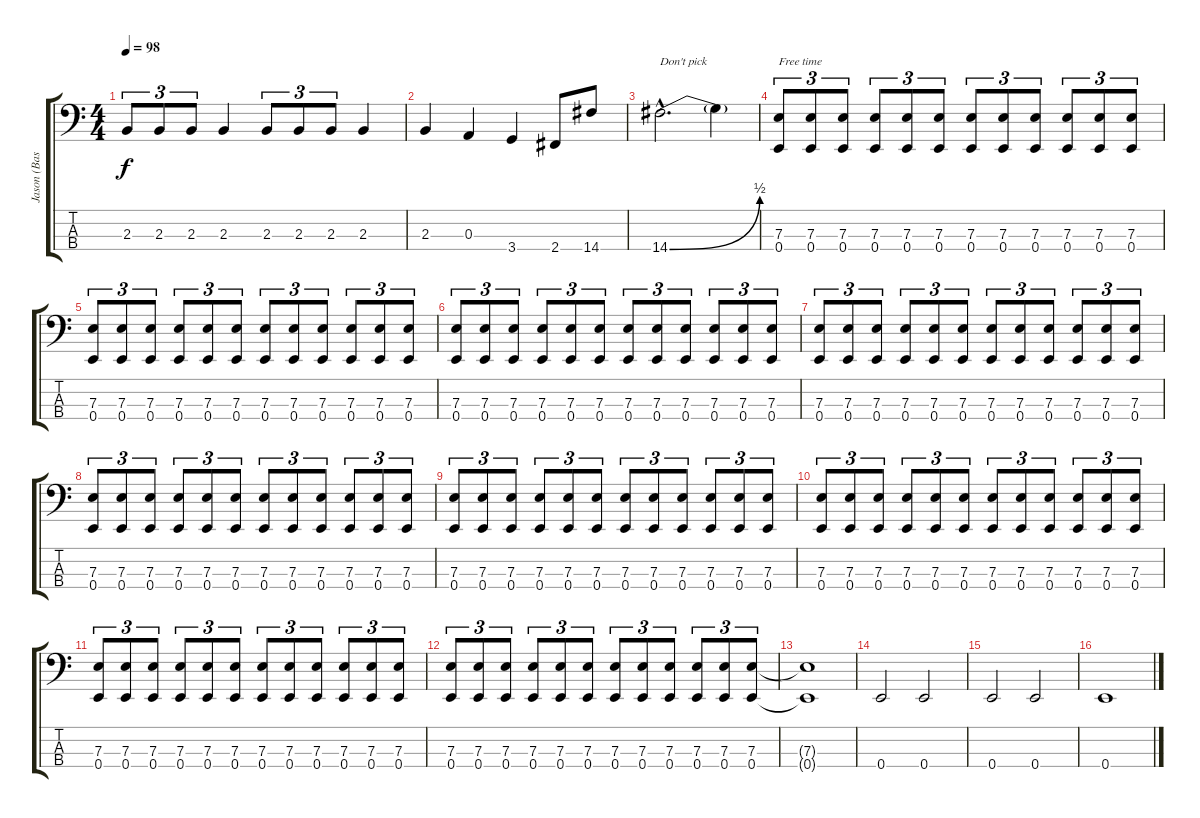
\track ("Jason (Bass)" "Jason (Bas") {instrument electricbasspick}
\staff {score tabs}
\tuning (G2 D2 A1 E1) {hide}
\ts (4 4)
\tempo 98
\clef f4
\ks c
2.3.8{tu (3 2) dy f} 2.3.8{tu (3 2)} 2.3.8{tu (3 2)} 2.3.4 2.3.8{tu (3 2)} 2.3.8{tu (3 2)} 2.3.8{tu (3 2)} 2.3.4 |
2.3.4 0.3.4 3.4.4 2.4.8 14.4.8 |
14.4{be (bend 0 0 60 2) hac}.2{d txt "Don't pick"} 14.4{t}.4 |
(7.3 0.4).8{tu (3 2) txt "Free time"} (7.3 0.4).8{tu (3 2)} (7.3 0.4).8{tu (3 2)} (7.3 0.4).8{tu (3 2)} (7.3 0.4).8{tu (3 2)} (7.3 0.4).8{tu (3 2)} (7.3 0.4).8{tu (3 2)} (7.3 0.4).8{tu (3 2)} (7.3 0.4).8{tu (3 2)} (7.3 0.4).8{tu (3 2)} (7.3 0.4).8{tu (3 2)} (7.3 0.4).8{tu (3 2)} |
(7.3 0.4).8{tu (3 2)} (7.3 0.4).8{tu (3 2)} (7.3 0.4).8{tu (3 2)} (7.3 0.4).8{tu (3 2)} (7.3 0.4).8{tu (3 2)} (7.3 0.4).8{tu (3 2)} (7.3 0.4).8{tu (3 2)} (7.3 0.4).8{tu (3 2)} (7.3 0.4).8{tu (3 2)} (7.3 0.4).8{tu (3 2)} (7.3 0.4).8{tu (3 2)} (7.3 0.4).8{tu (3 2)} |
(7.3 0.4).8{tu (3 2)} (7.3 0.4).8{tu (3 2)} (7.3 0.4).8{tu (3 2)} (7.3 0.4).8{tu (3 2)} (7.3 0.4).8{tu (3 2)} (7.3 0.4).8{tu (3 2)} (7.3 0.4).8{tu (3 2)} (7.3 0.4).8{tu (3 2)} (7.3 0.4).8{tu (3 2)} (7.3 0.4).8{tu (3 2)} (7.3 0.4).8{tu (3 2)} (7.3 0.4).8{tu (3 2)} |
(7.3 0.4).8{tu (3 2)} (7.3 0.4).8{tu (3 2)} (7.3 0.4).8{tu (3 2)} (7.3 0.4).8{tu (3 2)} (7.3 0.4).8{tu (3 2)} (7.3 0.4).8{tu (3 2)} (7.3 0.4).8{tu (3 2)} (7.3 0.4).8{tu (3 2)} (7.3 0.4).8{tu (3 2)} (7.3 0.4).8{tu (3 2)} (7.3 0.4).8{tu (3 2)} (7.3 0.4).8{tu (3 2)} |
(7.3 0.4).8{tu (3 2)} (7.3 0.4).8{tu (3 2)} (7.3 0.4).8{tu (3 2)} (7.3 0.4).8{tu (3 2)} (7.3 0.4).8{tu (3 2)} (7.3 0.4).8{tu (3 2)} (7.3 0.4).8{tu (3 2)} (7.3 0.4).8{tu (3 2)} (7.3 0.4).8{tu (3 2)} (7.3 0.4).8{tu (3 2)} (7.3 0.4).8{tu (3 2)} (7.3 0.4).8{tu (3 2)} |
(7.3 0.4).8{tu (3 2)} (7.3 0.4).8{tu (3 2)} (7.3 0.4).8{tu (3 2)} (7.3 0.4).8{tu (3 2)} (7.3 0.4).8{tu (3 2)} (7.3 0.4).8{tu (3 2)} (7.3 0.4).8{tu (3 2)} (7.3 0.4).8{tu (3 2)} (7.3 0.4).8{tu (3 2)} (7.3 0.4).8{tu (3 2)} (7.3 0.4).8{tu (3 2)} (7.3 0.4).8{tu (3 2)} |
(7.3 0.4).8{tu (3 2)} (7.3 0.4).8{tu (3 2)} (7.3 0.4).8{tu (3 2)} (7.3 0.4).8{tu (3 2)} (7.3 0.4).8{tu (3 2)} (7.3 0.4).8{tu (3 2)} (7.3 0.4).8{tu (3 2)} (7.3 0.4).8{tu (3 2)} (7.3 0.4).8{tu (3 2)} (7.3 0.4).8{tu (3 2)} (7.3 0.4).8{tu (3 2)} (7.3 0.4).8{tu (3 2)} |
(7.3 0.4).8{tu (3 2)} (7.3 0.4).8{tu (3 2)} (7.3 0.4).8{tu (3 2)} (7.3 0.4).8{tu (3 2)} (7.3 0.4).8{tu (3 2)} (7.3 0.4).8{tu (3 2)} (7.3 0.4).8{tu (3 2)} (7.3 0.4).8{tu (3 2)} (7.3 0.4).8{tu (3 2)} (7.3 0.4).8{tu (3 2)} (7.3 0.4).8{tu (3 2)} (7.3 0.4).8{tu (3 2)} |
(7.3 0.4).8{tu (3 2)} (7.3 0.4).8{tu (3 2)} (7.3 0.4).8{tu (3 2)} (7.3 0.4).8{tu (3 2)} (7.3 0.4).8{tu (3 2)} (7.3 0.4).8{tu (3 2)} (7.3 0.4).8{tu (3 2)} (7.3 0.4).8{tu (3 2)} (7.3 0.4).8{tu (3 2)} (7.3 0.4).8{tu (3 2)} (7.3 0.4).8{tu (3 2)} (7.3 0.4).8{tu (3 2)} |
(7.3{t} 0.4{t}).1 |
0.4.2 0.4.2 |
0.4.2 0.4.2 |
0.4.1
